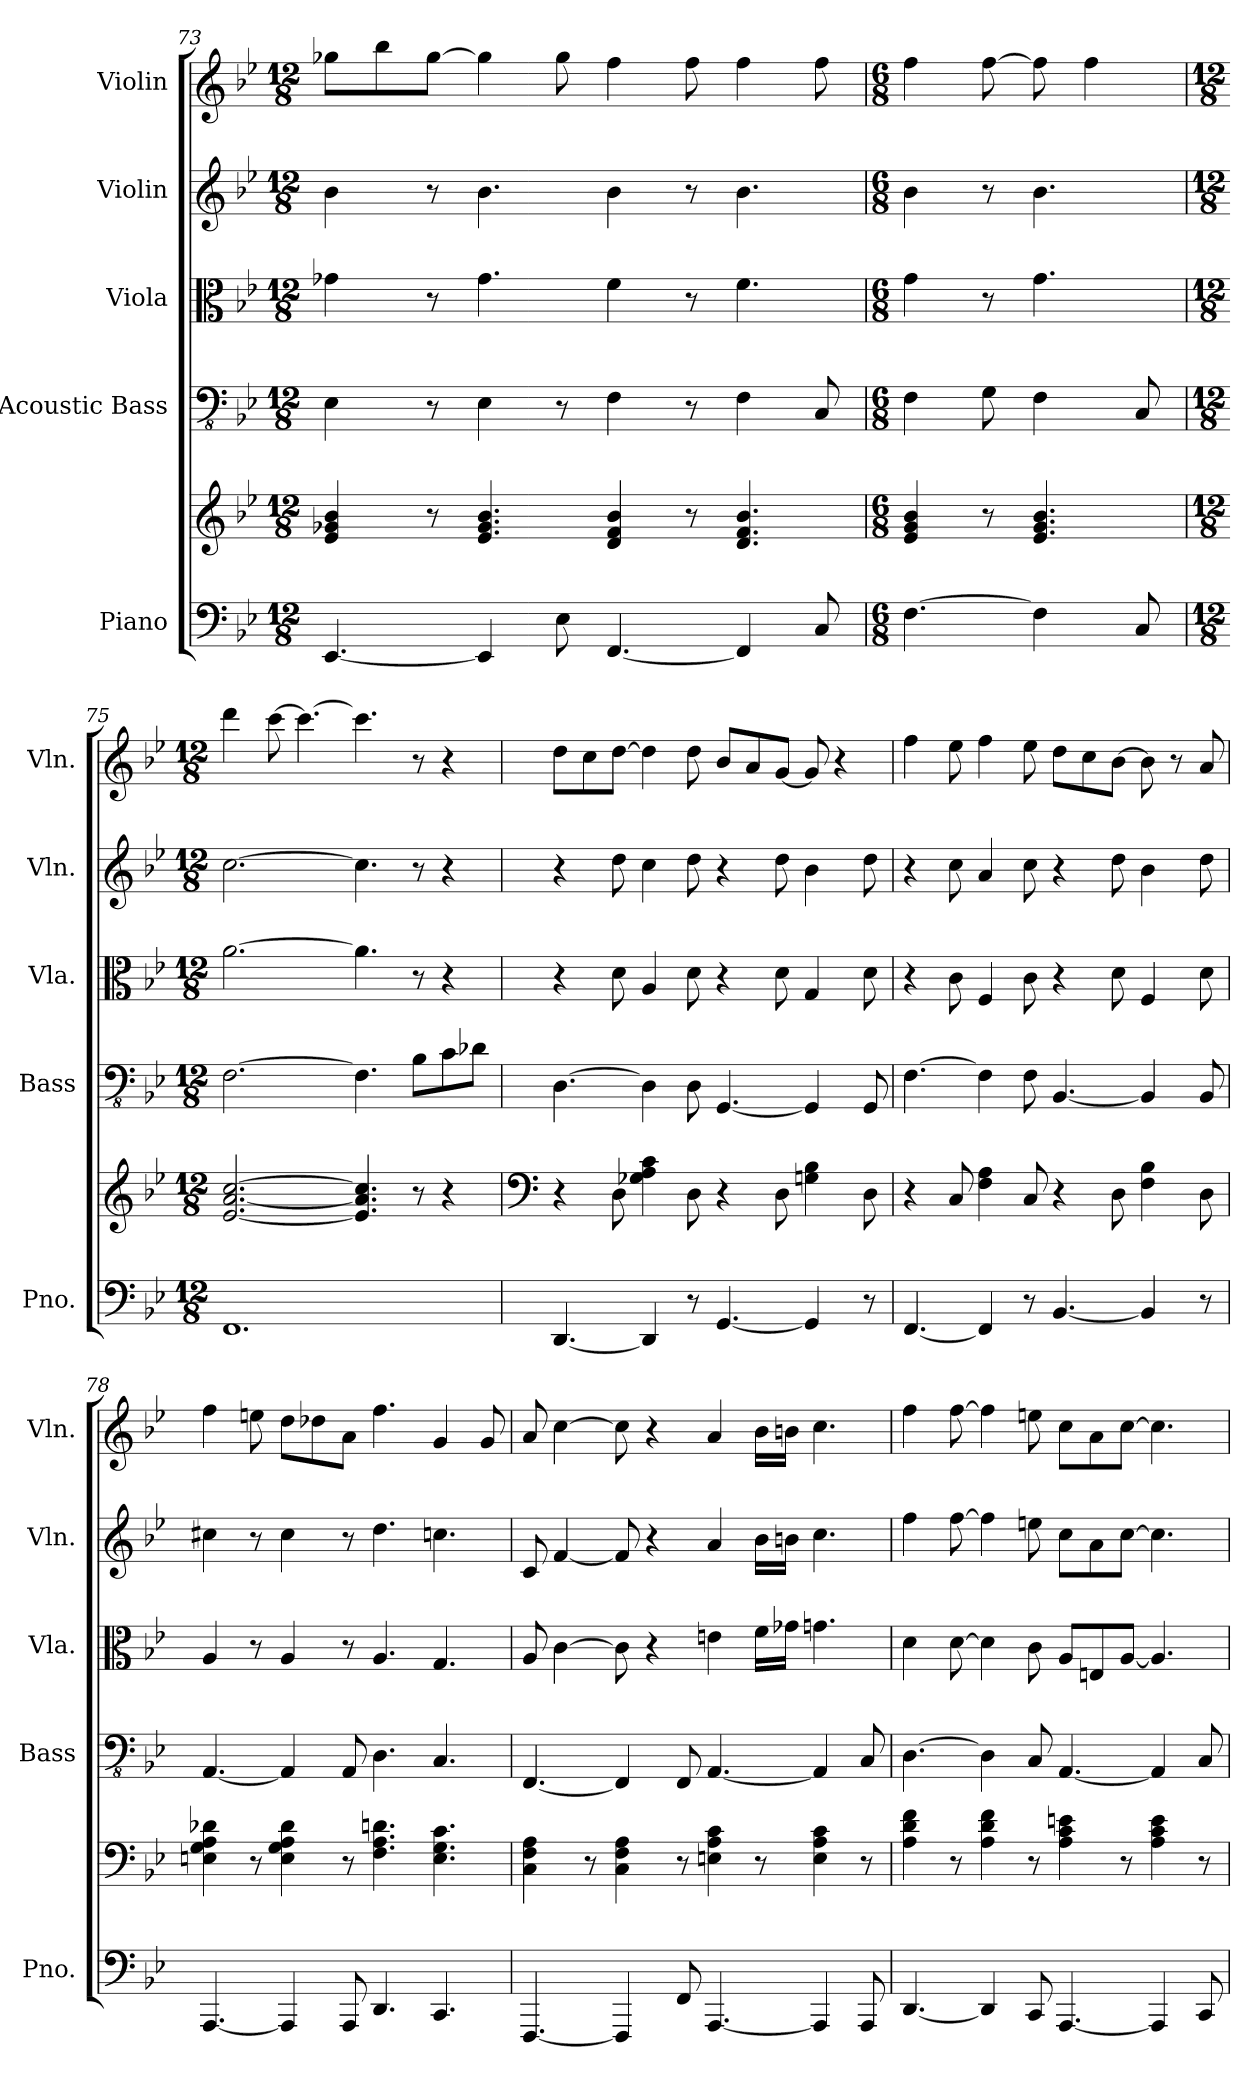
**kern	**kern	**kern	**kern	**kern	**kern
*part5	*part5	*part4	*part3	*part2	*part1
*staff6	*staff5	*staff4	*staff3	*staff2	*staff1
*I"Piano	*	*I"Acoustic Bass	*I"Viola	*I"Violin	*I"Violin
*I'Pno.	*	*I'Bass	*I'Vla.	*I'Vln.	*I'Vln.
*clefF4	*clefG2	*clefFv4	*clefC3	*clefG2	*clefG2
*k[b-e-]	*k[b-e-]	*k[b-e-]	*k[b-e-]	*k[b-e-]	*k[b-e-]
*M12/8	*M12/8	*M12/8	*M12/8	*M12/8	*M12/8
=73	=73	=73	=73	=73	=73
[4.EE-/	4e-/ 4g-X/ 4b-/	4EE-\	4g-X\	4b-\	8gg-X\L
.	.	.	.	.	8bb-\
.	8r	8r	8r	8r	[8gg-\J
4EE-/]	4.e-/ 4.g-/ 4.b-/	4EE-\	4.g-\	4.b-\	4gg-\]
8E-\	.	8r	.	.	8gg-\
[4.FF/	4d/ 4f/ 4b-/	4FF\	4f\	4b-\	4ff\
.	8r	8r	8r	8r	8ff\
4FF/]	4.d/ 4.f/ 4.b-/	4FF\	4.f\	4.b-\	4ff\
8C/	.	8CC/	.	.	8ff\
=74	=74	=74	=74	=74	=74
*M6/8	*M6/8	*M6/8	*M6/8	*M6/8	*M6/8
[4.F\	4e-/ 4g/ 4b-/	4FF\	4g\	4b-\	4ff\
.	8r	8GG\	8r	8r	[8ff\
4F\]	4.e-/ 4.g/ 4.b-/	4FF\	4.g\	4.b-\	8ff\]
.	.	.	.	.	4ff\
8C/	.	8CC/	.	.	.
!!LO:LB:g=z
=75	=75	=75	=75	=75	=75
*M12/8	*M12/8	*M12/8	*M12/8	*M12/8	*M12/8
1.FF	[2.e-/ [2.a/ [2.cc/	[2.FF\	[2.a\	[2.cc\	4ddd\
.	.	.	.	.	[8ccc\
.	.	.	.	.	4.ccc\_
.	4.e-/] 4.a/] 4.cc/]	4.FF\]	4.a\]	4.cc\]	4.ccc\]
.	8r	8BB-\L	8r	8r	8r
.	4r	8C\	4r	4r	4r
.	.	8D-X\J	.	.	.
=76	=76	=76	=76	=76	=76
*	*clefF4	*	*	*	*
[4.DD/	4r	[4.DD\	4r	4r	8dd\L
.	.	.	.	.	8cc\
.	8D\	.	8d\	8dd\	[8dd\J
4DD/]	4G-X\ 4A\ 4c\	4DD\]	4A/	4cc\	4dd\]
8r	8D\	8DD\	8d\	8dd\	8dd\
[4.GG/	4r	[4.GGG/	4r	4r	8b-/L
.	.	.	.	.	8a/
.	8D\	.	8d\	8dd\	[8g/J
4GG/]	4Gn\ 4B-\	4GGG/]	4G/	4b-\	8g/]
.	.	.	.	.	4r
8r	8D\	8GGG/	8d\	8dd\	.
=77	=77	=77	=77	=77	=77
[4.FF/	4r	[4.FF\	4r	4r	4ff\
.	8C/	.	8c\	8cc\	8ee-\
4FF/]	4F\ 4A\	4FF\]	4F/	4a/	4ff\
8r	8C/	8FF\	8c\	8cc\	8ee-\
[4.BB-/	4r	[4.BBB-/	4r	4r	8dd\L
.	.	.	.	.	8cc\
.	8D\	.	8d\	8dd\	[8b-\J
4BB-/]	4F\ 4B-\	4BBB-/]	4F/	4b-\	8b-\]
.	.	.	.	.	8r
8r	8D\	8BBB-/	8d\	8dd\	8a/
=78	=78	=78	=78	=78	=78
[4.AAA/	4En\ 4G\ 4A\ 4d-X\	[4.AAA/	4A/	4cc#X\	4ff\
.	8r	.	8r	8r	8een\
4AAA/]	4E\ 4G\ 4A\ 4d-\	4AAA/]	4A/	4cc#\	8dd\L
.	.	.	.	.	8dd-X\
8AAA/	8r	8AAA/	8r	8r	8a\J
4.DD/	4.F\ 4.A\ 4.dn\	4.DD\	4.A/	4.dd\	4.ff\
4.CC/	4.E\ 4.G\ 4.c\	4.CC/	4.G/	4.ccn\	4g/
.	.	.	.	.	8g/
!!LO:PB:g=z
=79	=79	=79	=79	=79	=79
[4.FFF/	4C\ 4F\ 4A\	[4.FFF/	8A/	8c/	8a/
.	.	.	[4c\	[4f/	[4cc\
.	8r	.	.	.	.
4FFF/]	4C\ 4F\ 4A\	4FFF/]	8c\]	8f/]	8cc\]
.	.	.	4r	4r	4r
8FF/	8r	8FFF/	.	.	.
[4.AAA/	4En\ 4A\ 4c\	[4.AAA/	4en\	4a/	4a/
.	8r	.	16f\LL	16b-\LL	16b-\LL
.	.	.	16g-X\JJ	16bn\JJ	16bn\JJ
4AAA/]	4E\ 4A\ 4c\	4AAA/]	4.gn\	4.cc\	4.cc\
8AAA/	8r	8CC/	.	.	.
=80	=80	=80	=80	=80	=80
[4.DD/	4A\ 4d\ 4f\	[4.DD\	4d\	4ff\	4ff\
.	8r	.	[8d\	[8ff\	[8ff\
4DD/]	4A\ 4d\ 4f\	4DD\]	4d\]	4ff\]	4ff\]
8CC/	8r	8CC/	8c\	8een\	8een\
[4.AAA/	4A\ 4c\ 4en\	[4.AAA/	8A/L	8cc\L	8cc\L
.	.	.	8En/	8a\	8a\
.	8r	.	[8A/J	[8cc\J	[8cc\J
4AAA/]	4A\ 4c\ 4e\	4AAA/]	4.A/]	4.cc\]	4.cc\]
8CC/	8r	8CC/	.	.	.
=	=	=	=	=	=
*-	*-	*-	*-	*-	*-
